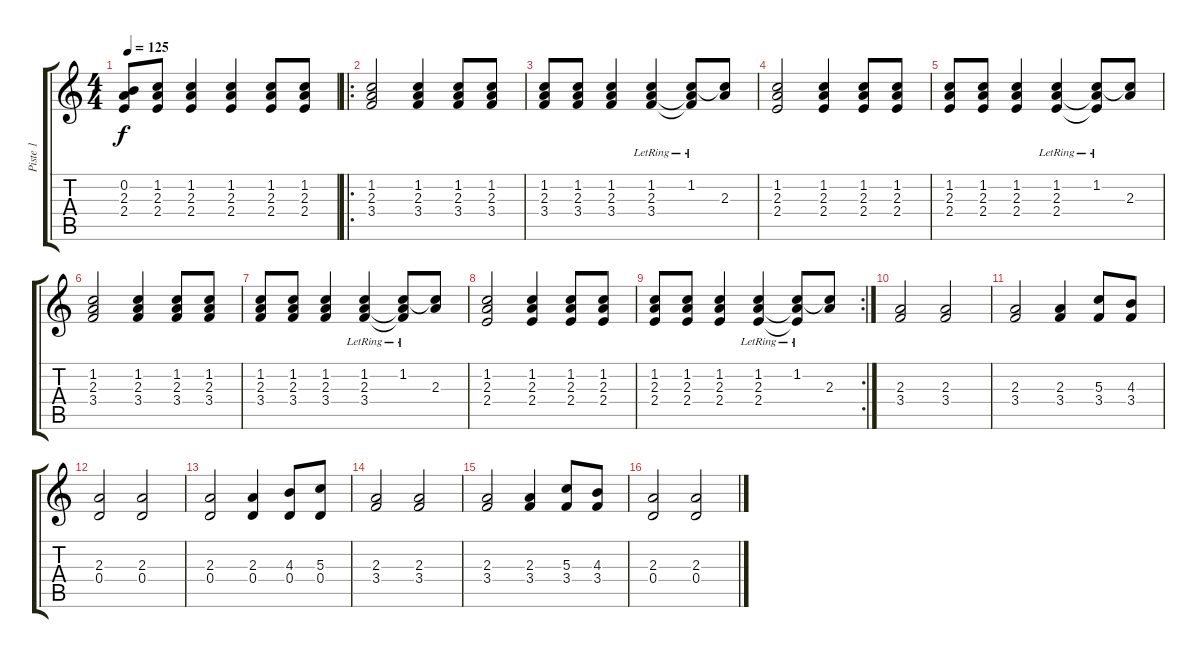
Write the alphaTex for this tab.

\track ("Piste 1" "Piste 1") {instrument electricguitarjazz}
\staff {score tabs}
\tuning (E4 B3 G3 D3 A2 E2) {hide}
\ts (4 4)
\tempo 125
\clef g2
\ks c
(0.2 2.3 2.4).8{dy f} (1.2 2.3 2.4).8 (1.2 2.3 2.4).4 (1.2 2.3 2.4).4 (1.2 2.3 2.4).8 (1.2 2.3 2.4).8 |
\ro
(1.2 2.3 3.4).2 (1.2 2.3 3.4).4 (1.2 2.3 3.4).8 (1.2 2.3 3.4).8 |
(1.2 2.3 3.4).8 (1.2 2.3 3.4).8 (1.2 2.3 3.4).4 (1.2 2.3{lr} 3.4).4 (1.2{lr} 2.3{t} 3.4{t}).8 (1.2{t} 2.3).8 |
(1.2 2.3 2.4).2 (1.2 2.3 2.4).4 (1.2 2.3 2.4).8 (1.2 2.3 2.4).8 |
(1.2 2.3 2.4).8 (1.2 2.3 2.4).8 (1.2 2.3 2.4).4 (1.2 2.3{lr} 2.4{lr}).4 (1.2{lr} 2.3{t} 2.4{t}).8 (1.2{t} 2.3).8 |
(1.2 2.3 3.4).2 (1.2 2.3 3.4).4 (1.2 2.3 3.4).8 (1.2 2.3 3.4).8 |
(1.2 2.3 3.4).8 (1.2 2.3 3.4).8 (1.2 2.3 3.4).4 (1.2 2.3{lr} 3.4).4 (1.2{lr} 2.3{t} 3.4{t}).8 (1.2{t} 2.3).8 |
(1.2 2.3 2.4).2 (1.2 2.3 2.4).4 (1.2 2.3 2.4).8 (1.2 2.3 2.4).8 |
\rc 2
(1.2 2.3 2.4).8 (1.2 2.3 2.4).8 (1.2 2.3 2.4).4 (1.2 2.3{lr} 2.4{lr}).4 (1.2{lr} 2.3{t} 2.4{t}).8 (1.2{t} 2.3).8 |
(2.3 3.4).2 (2.3 3.4).2 |
(2.3 3.4).2 (2.3 3.4).4 (5.3 3.4).8 (4.3 3.4).8 |
(2.3 0.4).2 (2.3 0.4).2 |
(2.3 0.4).2 (2.3 0.4).4 (4.3 0.4).8 (5.3 0.4).8 |
(2.3 3.4).2 (2.3 3.4).2 |
(2.3 3.4).2 (2.3 3.4).4 (5.3 3.4).8 (4.3 3.4).8 |
(2.3 0.4).2 (2.3 0.4).2
